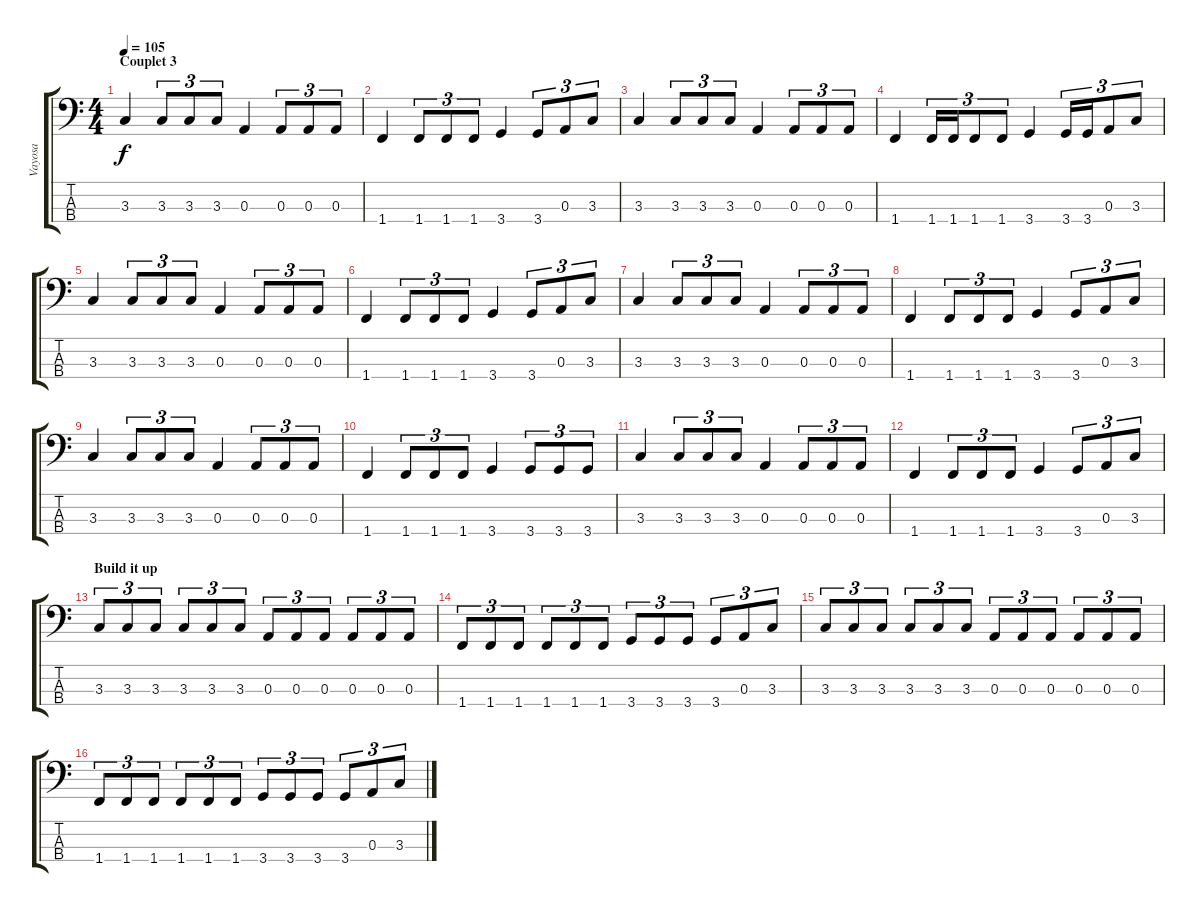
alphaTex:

\track ("Vayosa" "Vayosa") {instrument electricbassfinger}
\staff {score tabs}
\tuning (G2 D2 A1 E1) {hide}
\ts (4 4)
\section ("" "Couplet 3")
\tempo 105
\clef f4
\ks c
3.3.4{dy f} 3.3.8{tu (3 2)} 3.3.8{tu (3 2)} 3.3.8{tu (3 2)} 0.3.4 0.3.8{tu (3 2)} 0.3.8{tu (3 2)} 0.3.8{tu (3 2)} |
1.4.4 1.4.8{tu (3 2)} 1.4.8{tu (3 2)} 1.4.8{tu (3 2)} 3.4.4 3.4.8{tu (3 2)} 0.3.8{tu (3 2)} 3.3.8{tu (3 2)} |
3.3.4 3.3.8{tu (3 2)} 3.3.8{tu (3 2)} 3.3.8{tu (3 2)} 0.3.4 0.3.8{tu (3 2)} 0.3.8{tu (3 2)} 0.3.8{tu (3 2)} |
1.4.4 1.4.16{tu (3 2)} 1.4.16{tu (3 2)} 1.4.8{tu (3 2)} 1.4.8{tu (3 2)} 3.4.4 3.4.16{tu (3 2)} 3.4.16{tu (3 2)} 0.3.8{tu (3 2)} 3.3.8{tu (3 2)} |
3.3.4 3.3.8{tu (3 2)} 3.3.8{tu (3 2)} 3.3.8{tu (3 2)} 0.3.4 0.3.8{tu (3 2)} 0.3.8{tu (3 2)} 0.3.8{tu (3 2)} |
1.4.4 1.4.8{tu (3 2)} 1.4.8{tu (3 2)} 1.4.8{tu (3 2)} 3.4.4 3.4.8{tu (3 2)} 0.3.8{tu (3 2)} 3.3.8{tu (3 2)} |
3.3.4 3.3.8{tu (3 2)} 3.3.8{tu (3 2)} 3.3.8{tu (3 2)} 0.3.4 0.3.8{tu (3 2)} 0.3.8{tu (3 2)} 0.3.8{tu (3 2)} |
1.4.4 1.4.8{tu (3 2)} 1.4.8{tu (3 2)} 1.4.8{tu (3 2)} 3.4.4 3.4.8{tu (3 2)} 0.3.8{tu (3 2)} 3.3.8{tu (3 2)} |
3.3.4 3.3.8{tu (3 2)} 3.3.8{tu (3 2)} 3.3.8{tu (3 2)} 0.3.4 0.3.8{tu (3 2)} 0.3.8{tu (3 2)} 0.3.8{tu (3 2)} |
1.4.4 1.4.8{tu (3 2)} 1.4.8{tu (3 2)} 1.4.8{tu (3 2)} 3.4.4 3.4.8{tu (3 2)} 3.4.8{tu (3 2)} 3.4.8{tu (3 2)} |
3.3.4 3.3.8{tu (3 2)} 3.3.8{tu (3 2)} 3.3.8{tu (3 2)} 0.3.4 0.3.8{tu (3 2)} 0.3.8{tu (3 2)} 0.3.8{tu (3 2)} |
1.4.4 1.4.8{tu (3 2)} 1.4.8{tu (3 2)} 1.4.8{tu (3 2)} 3.4.4 3.4.8{tu (3 2)} 0.3.8{tu (3 2)} 3.3.8{tu (3 2)} |
\section ("" "Build it up")
3.3.8{tu (3 2)} 3.3.8{tu (3 2)} 3.3.8{tu (3 2)} 3.3.8{tu (3 2)} 3.3.8{tu (3 2)} 3.3.8{tu (3 2)} 0.3.8{tu (3 2)} 0.3.8{tu (3 2)} 0.3.8{tu (3 2)} 0.3.8{tu (3 2)} 0.3.8{tu (3 2)} 0.3.8{tu (3 2)} |
1.4.8{tu (3 2)} 1.4.8{tu (3 2)} 1.4.8{tu (3 2)} 1.4.8{tu (3 2)} 1.4.8{tu (3 2)} 1.4.8{tu (3 2)} 3.4.8{tu (3 2)} 3.4.8{tu (3 2)} 3.4.8{tu (3 2)} 3.4.8{tu (3 2)} 0.3.8{tu (3 2)} 3.3.8{tu (3 2)} |
3.3.8{tu (3 2)} 3.3.8{tu (3 2)} 3.3.8{tu (3 2)} 3.3.8{tu (3 2)} 3.3.8{tu (3 2)} 3.3.8{tu (3 2)} 0.3.8{tu (3 2)} 0.3.8{tu (3 2)} 0.3.8{tu (3 2)} 0.3.8{tu (3 2)} 0.3.8{tu (3 2)} 0.3.8{tu (3 2)} |
1.4.8{tu (3 2)} 1.4.8{tu (3 2)} 1.4.8{tu (3 2)} 1.4.8{tu (3 2)} 1.4.8{tu (3 2)} 1.4.8{tu (3 2)} 3.4.8{tu (3 2)} 3.4.8{tu (3 2)} 3.4.8{tu (3 2)} 3.4.8{tu (3 2)} 0.3.8{tu (3 2)} 3.3.8{tu (3 2)}
